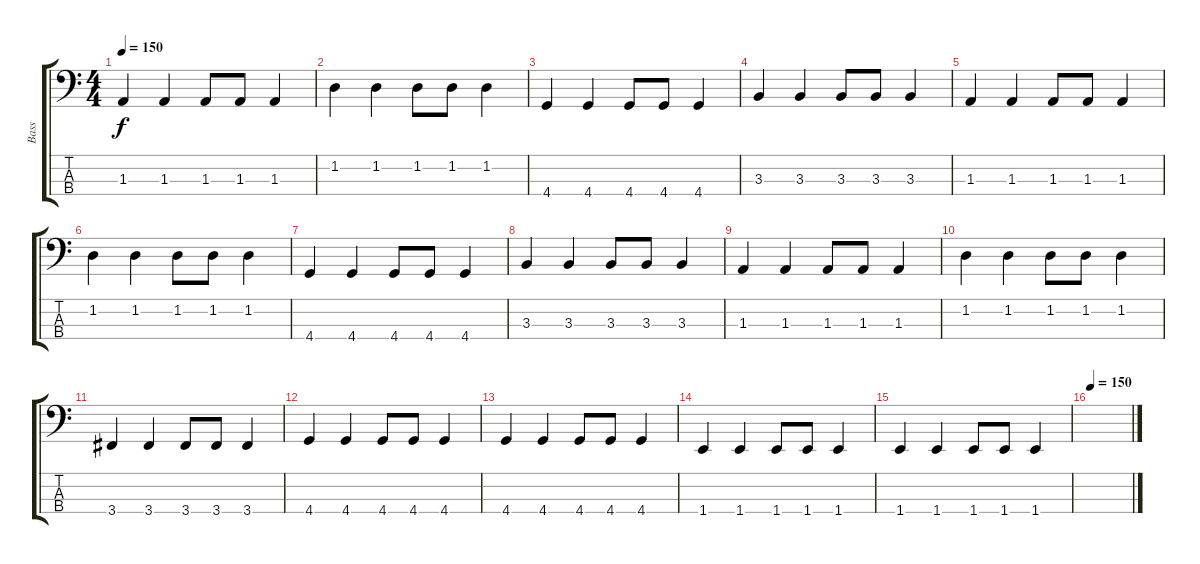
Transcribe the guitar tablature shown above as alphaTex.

\track ("Bass" "Bass") {instrument electricbassfinger}
\staff {score tabs}
\tuning (Gb2 Db2 Ab1 Eb1) {hide}
\ts (4 4)
\tempo 150
\clef f4
\ks c
1.3.4{dy f} 1.3.4 1.3.8 1.3.8 1.3.4 |
1.2.4 1.2.4 1.2.8 1.2.8 1.2.4 |
4.4.4 4.4.4 4.4.8 4.4.8 4.4.4 |
3.3.4 3.3.4 3.3.8 3.3.8 3.3.4 |
1.3.4 1.3.4 1.3.8 1.3.8 1.3.4 |
1.2.4 1.2.4 1.2.8 1.2.8 1.2.4 |
4.4.4 4.4.4 4.4.8 4.4.8 4.4.4 |
3.3.4 3.3.4 3.3.8 3.3.8 3.3.4 |
1.3.4 1.3.4 1.3.8 1.3.8 1.3.4 |
1.2.4 1.2.4 1.2.8 1.2.8 1.2.4 |
3.4.4 3.4.4 3.4.8 3.4.8 3.4.4 |
4.4.4 4.4.4 4.4.8 4.4.8 4.4.4 |
4.4.4 4.4.4 4.4.8 4.4.8 4.4.4 |
1.4.4 1.4.4 1.4.8 1.4.8 1.4.4 |
1.4.4 1.4.4 1.4.8 1.4.8 1.4.4 |
\tempo 150
